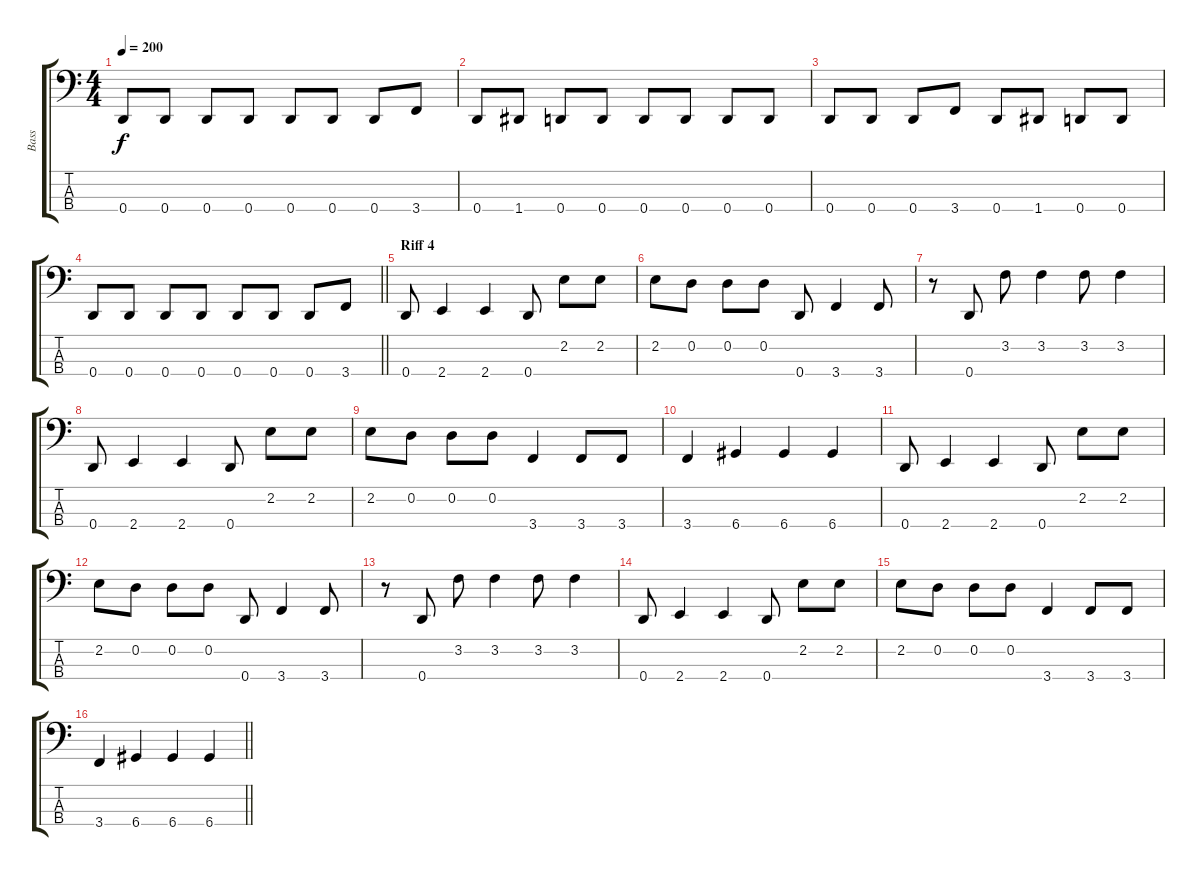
\track ("Bass" "Bass") {instrument electricbassfinger}
\staff {score tabs}
\tuning (G2 D2 A1 D1) {hide}
\ts (4 4)
\tempo 200
\clef f4
\ks c
0.4.8{dy f} 0.4.8 0.4.8 0.4.8 0.4.8 0.4.8 0.4.8 3.4.8 |
0.4.8 1.4.8 0.4.8 0.4.8 0.4.8 0.4.8 0.4.8 0.4.8 |
0.4.8 0.4.8 0.4.8 3.4.8 0.4.8 1.4.8 0.4.8 0.4.8 |
\barLineRight lightlight
0.4.8 0.4.8 0.4.8 0.4.8 0.4.8 0.4.8 0.4.8 3.4.8 |
\section ("" "Riff 4")
0.4.8 2.4.4 2.4.4 0.4.8 2.2.8 2.2.8 |
2.2.8 0.2.8 0.2.8 0.2.8 0.4.8 3.4.4 3.4.8 |
r.8 0.4.8 3.2.8 3.2.4 3.2.8 3.2.4 |
0.4.8 2.4.4 2.4.4 0.4.8 2.2.8 2.2.8 |
2.2.8 0.2.8 0.2.8 0.2.8 3.4.4 3.4.8 3.4.8 |
3.4.4 6.4.4 6.4.4 6.4.4 |
0.4.8 2.4.4 2.4.4 0.4.8 2.2.8 2.2.8 |
2.2.8 0.2.8 0.2.8 0.2.8 0.4.8 3.4.4 3.4.8 |
r.8 0.4.8 3.2.8 3.2.4 3.2.8 3.2.4 |
0.4.8 2.4.4 2.4.4 0.4.8 2.2.8 2.2.8 |
2.2.8 0.2.8 0.2.8 0.2.8 3.4.4 3.4.8 3.4.8 |
\barLineRight lightlight
3.4.4 6.4.4 6.4.4 6.4.4
